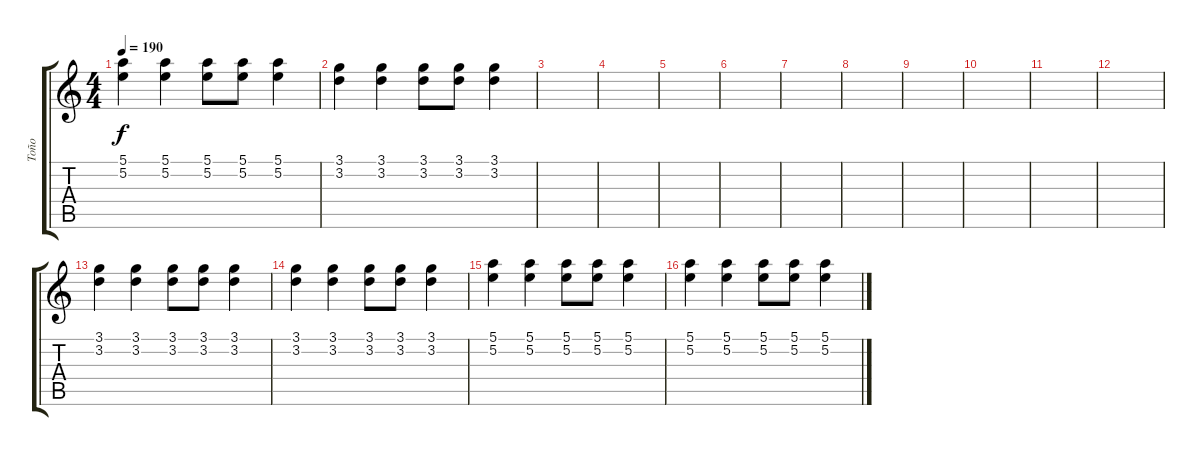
\track ("Toño" "Toño") {instrument acousticguitarsteel}
\staff {score tabs}
\tuning (E4 B3 G3 D3 A2 E2) {hide}
\ts (4 4)
\tempo 190
\clef g2
\ks c
(5.1 5.2).4{dy f} (5.1 5.2).4 (5.1 5.2).8 (5.1 5.2).8 (5.1 5.2).4 |
(3.1 3.2).4 (3.1 3.2).4 (3.1 3.2).8 (3.1 3.2).8 (3.1 3.2).4 |
|
|
|
|
|
|
|
|
|
|
(3.1 3.2).4{volume 16} (3.1 3.2).4 (3.1 3.2).8 (3.1 3.2).8 (3.1 3.2).4 |
(3.1 3.2).4 (3.1 3.2).4 (3.1 3.2).8 (3.1 3.2).8 (3.1 3.2).4 |
(5.1 5.2).4 (5.1 5.2).4 (5.1 5.2).8 (5.1 5.2).8 (5.1 5.2).4 |
(5.1 5.2).4 (5.1 5.2).4 (5.1 5.2).8 (5.1 5.2).8 (5.1 5.2).4
